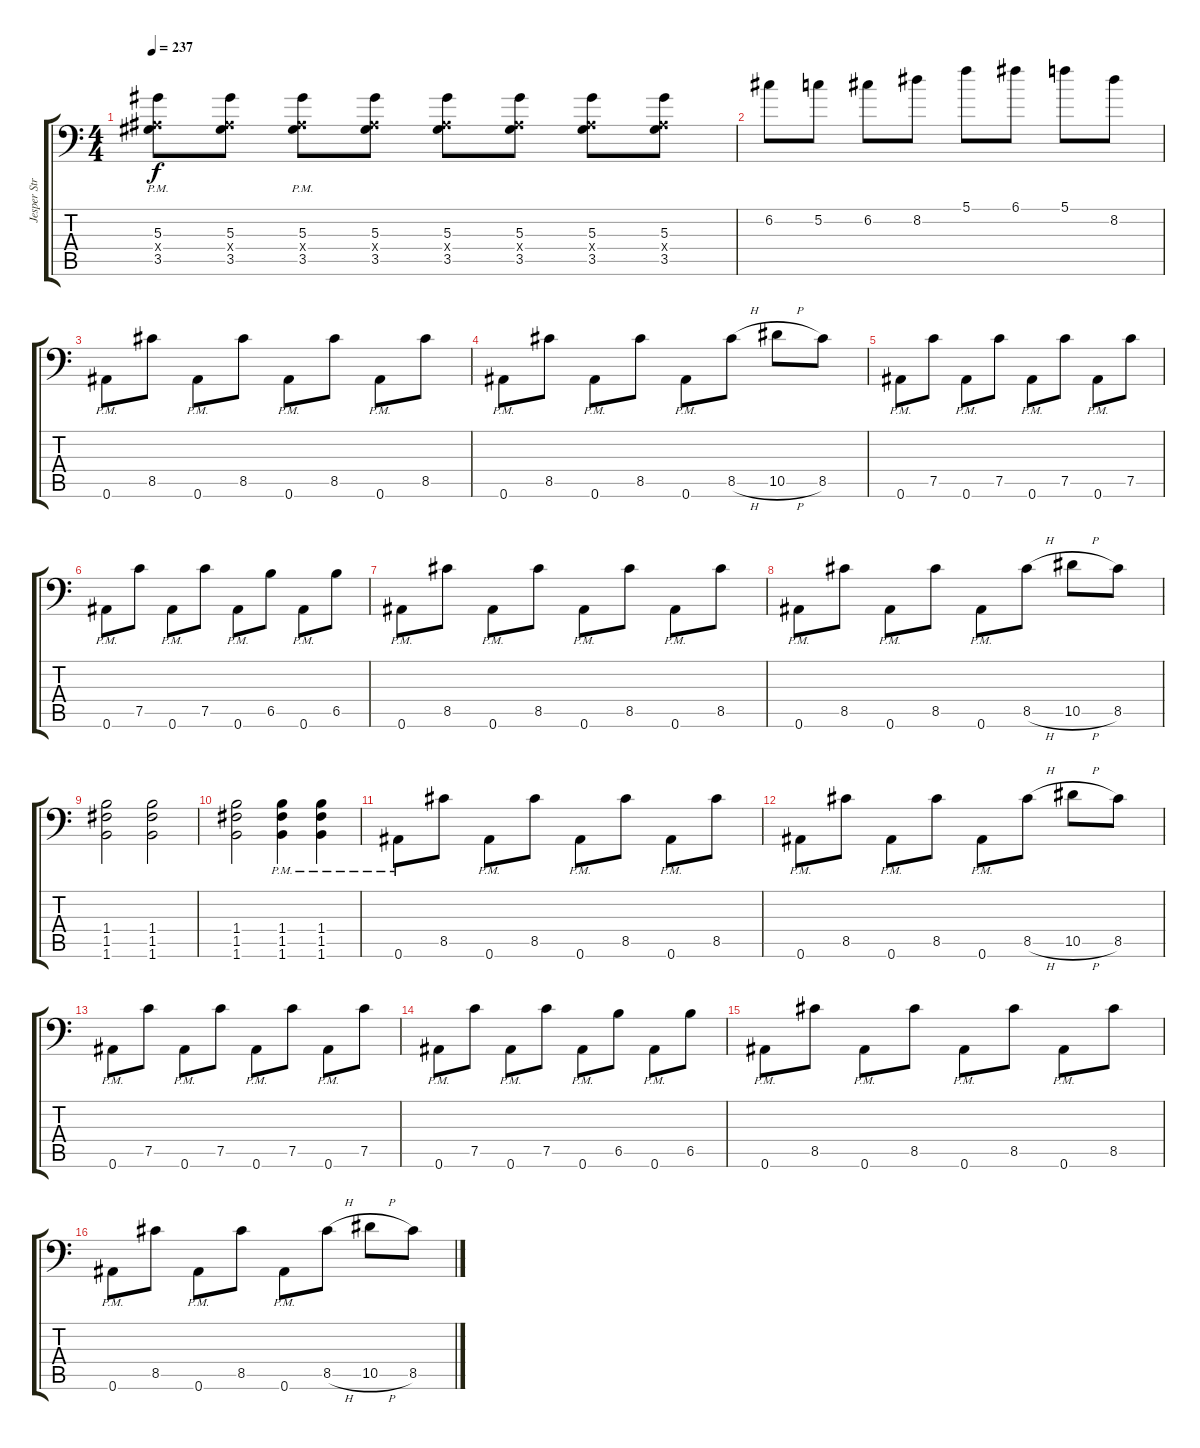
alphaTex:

\track ("Jesper Strömblad" "Jesper Str") {instrument distortionguitar}
\staff {score tabs}
\tuning (C4 G3 Eb3 Bb2 F2 Bb1) {hide}
\ts (4 4)
\tempo 237
\clef f4
\ks c
(5.3 0.4{pm x} 3.5{pm}).8{dy f} (5.3 0.4{x} 3.5).8 (5.3 0.4{pm x} 3.5{pm}).8 (5.3 0.4{x} 3.5).8 (5.3 0.4{x} 3.5).8 (5.3 0.4{x} 3.5).8 (5.3 0.4{x} 3.5).8 (5.3 0.4{x} 3.5).8 |
6.2.8 5.2.8 6.2.8 8.2.8 5.1.8 6.1.8 5.1.8 8.2.8 |
0.6{pm}.8 8.5.8 0.6{pm}.8 8.5.8 0.6{pm}.8 8.5.8 0.6{pm}.8 8.5.8 |
0.6{pm}.8 8.5.8 0.6{pm}.8 8.5.8 0.6{pm}.8 8.5{h}.8 10.5{h}.8 8.5.8 |
0.6{pm}.8 7.5.8 0.6{pm}.8 7.5.8 0.6{pm}.8 7.5.8 0.6{pm}.8 7.5.8 |
0.6{pm}.8 7.5.8 0.6{pm}.8 7.5.8 0.6{pm}.8 6.5.8 0.6{pm}.8 6.5.8 |
0.6{pm}.8 8.5.8 0.6{pm}.8 8.5.8 0.6{pm}.8 8.5.8 0.6{pm}.8 8.5.8 |
0.6{pm}.8 8.5.8 0.6{pm}.8 8.5.8 0.6{pm}.8 8.5{h}.8 10.5{h}.8 8.5.8 |
(1.4 1.5 1.6).2 (1.4 1.5 1.6).2 |
(1.4 1.5 1.6).2 (1.4{pm} 1.5{pm} 1.6{pm}).4 (1.4{pm} 1.5{pm} 1.6{pm}).4 |
0.6{pm}.8 8.5.8 0.6{pm}.8 8.5.8 0.6{pm}.8 8.5.8 0.6{pm}.8 8.5.8 |
0.6{pm}.8 8.5.8 0.6{pm}.8 8.5.8 0.6{pm}.8 8.5{h}.8 10.5{h}.8 8.5.8 |
0.6{pm}.8 7.5.8 0.6{pm}.8 7.5.8 0.6{pm}.8 7.5.8 0.6{pm}.8 7.5.8 |
0.6{pm}.8 7.5.8 0.6{pm}.8 7.5.8 0.6{pm}.8 6.5.8 0.6{pm}.8 6.5.8 |
0.6{pm}.8 8.5.8 0.6{pm}.8 8.5.8 0.6{pm}.8 8.5.8 0.6{pm}.8 8.5.8 |
0.6{pm}.8 8.5.8 0.6{pm}.8 8.5.8 0.6{pm}.8 8.5{h}.8 10.5{h}.8 8.5.8
